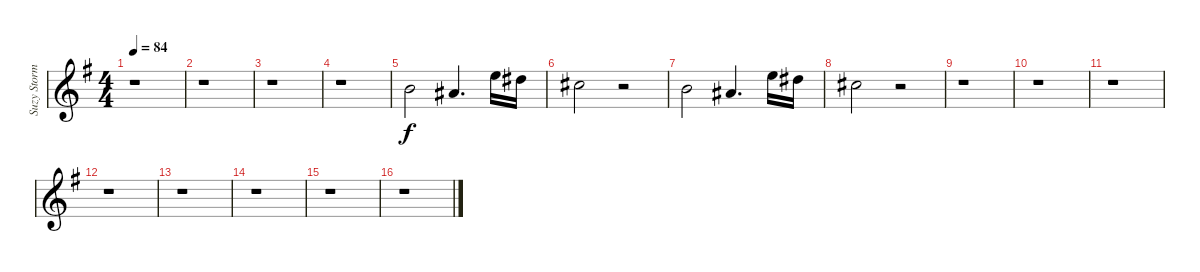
\track ("Suzy Storm Vocals" "Suzy Storm") {instrument piccolo}
\staff {score}
\tuning (Eb4 Bb3 Gb3 Db3 Ab2 Eb2) {hide}
\ts (4 4)
\tempo 84
\clef g2
\ks g
r.1{dy f} |
r.1 |
r.1 |
r.1 |
13.2.2 12.2.4{d} 13.1.16 12.1.16 |
10.1.2 r.2 |
13.2.2 12.2.4{d} 13.1.16 12.1.16 |
10.1.2 r.2 |
r.1 |
r.1 |
r.1 |
r.1 |
r.1 |
r.1 |
r.1 |
r.1
